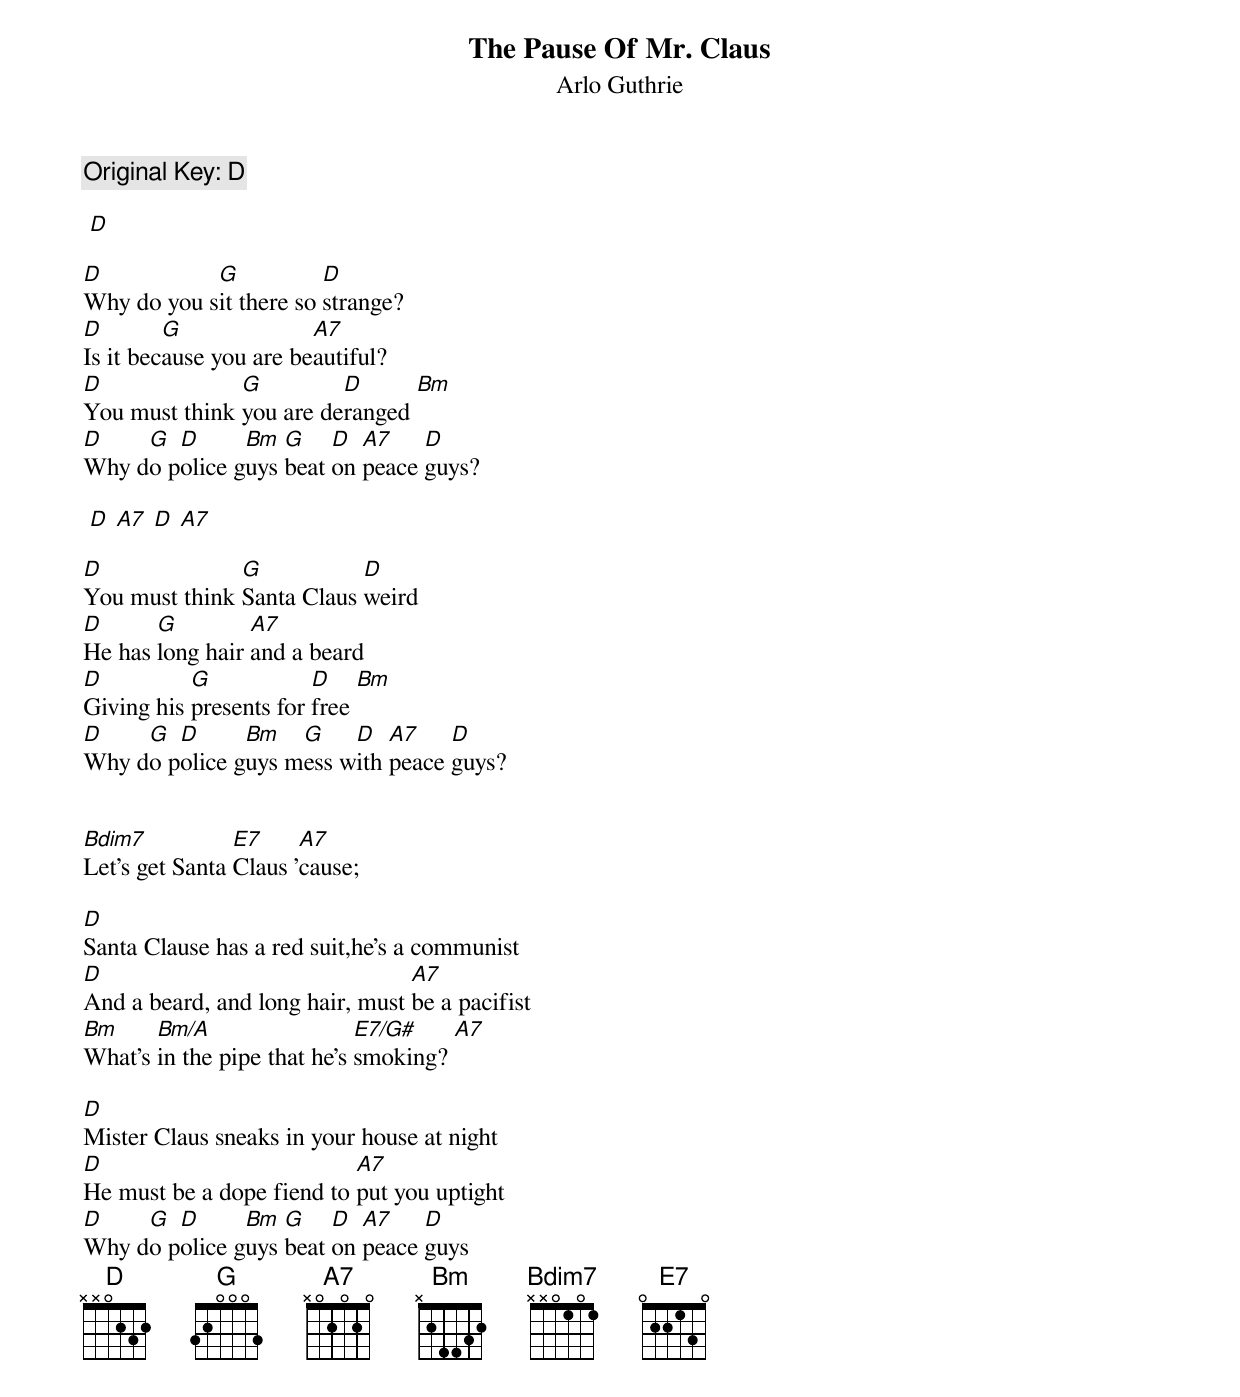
{title: The Pause Of Mr. Claus}
{subtitle: Arlo Guthrie}

{c:Original Key: D}

 [D]

[D]Why do you s[G]it there so [D]strange?
[D]Is it bec[G]ause you are be[A7]autiful?
[D]You must think [G]you are de[D]ranged [Bm]
[D]Why d[G]o p[D]olice g[Bm]uys [G]beat [D]on [A7]peace [D]guys?

 [D] [A7] [D] [A7]

[D]You must think [G]Santa Claus [D]weird
[D]He has [G]long hair [A7]and a beard
[D]Giving his [G]presents for [D]free [Bm]
[D]Why d[G]o p[D]olice g[Bm]uys m[G]ess w[D]ith [A7]peace [D]guys?


[Bdim7]Let's get Santa [E7]Claus '[A7]cause;

[D]Santa Clause has a red suit,he's a communist
[D]And a beard, and long hair, must [A7]be a pacifist
[Bm]What's [Bm/A]in the pipe that he's [E7/G#]smoking? [A7]

[D]Mister Claus sneaks in your house at night
[D]He must be a dope fiend to [A7]put you uptight
[D]Why d[G]o p[D]olice g[Bm]uys [G]beat [D]on [A7]peace [D]guys
